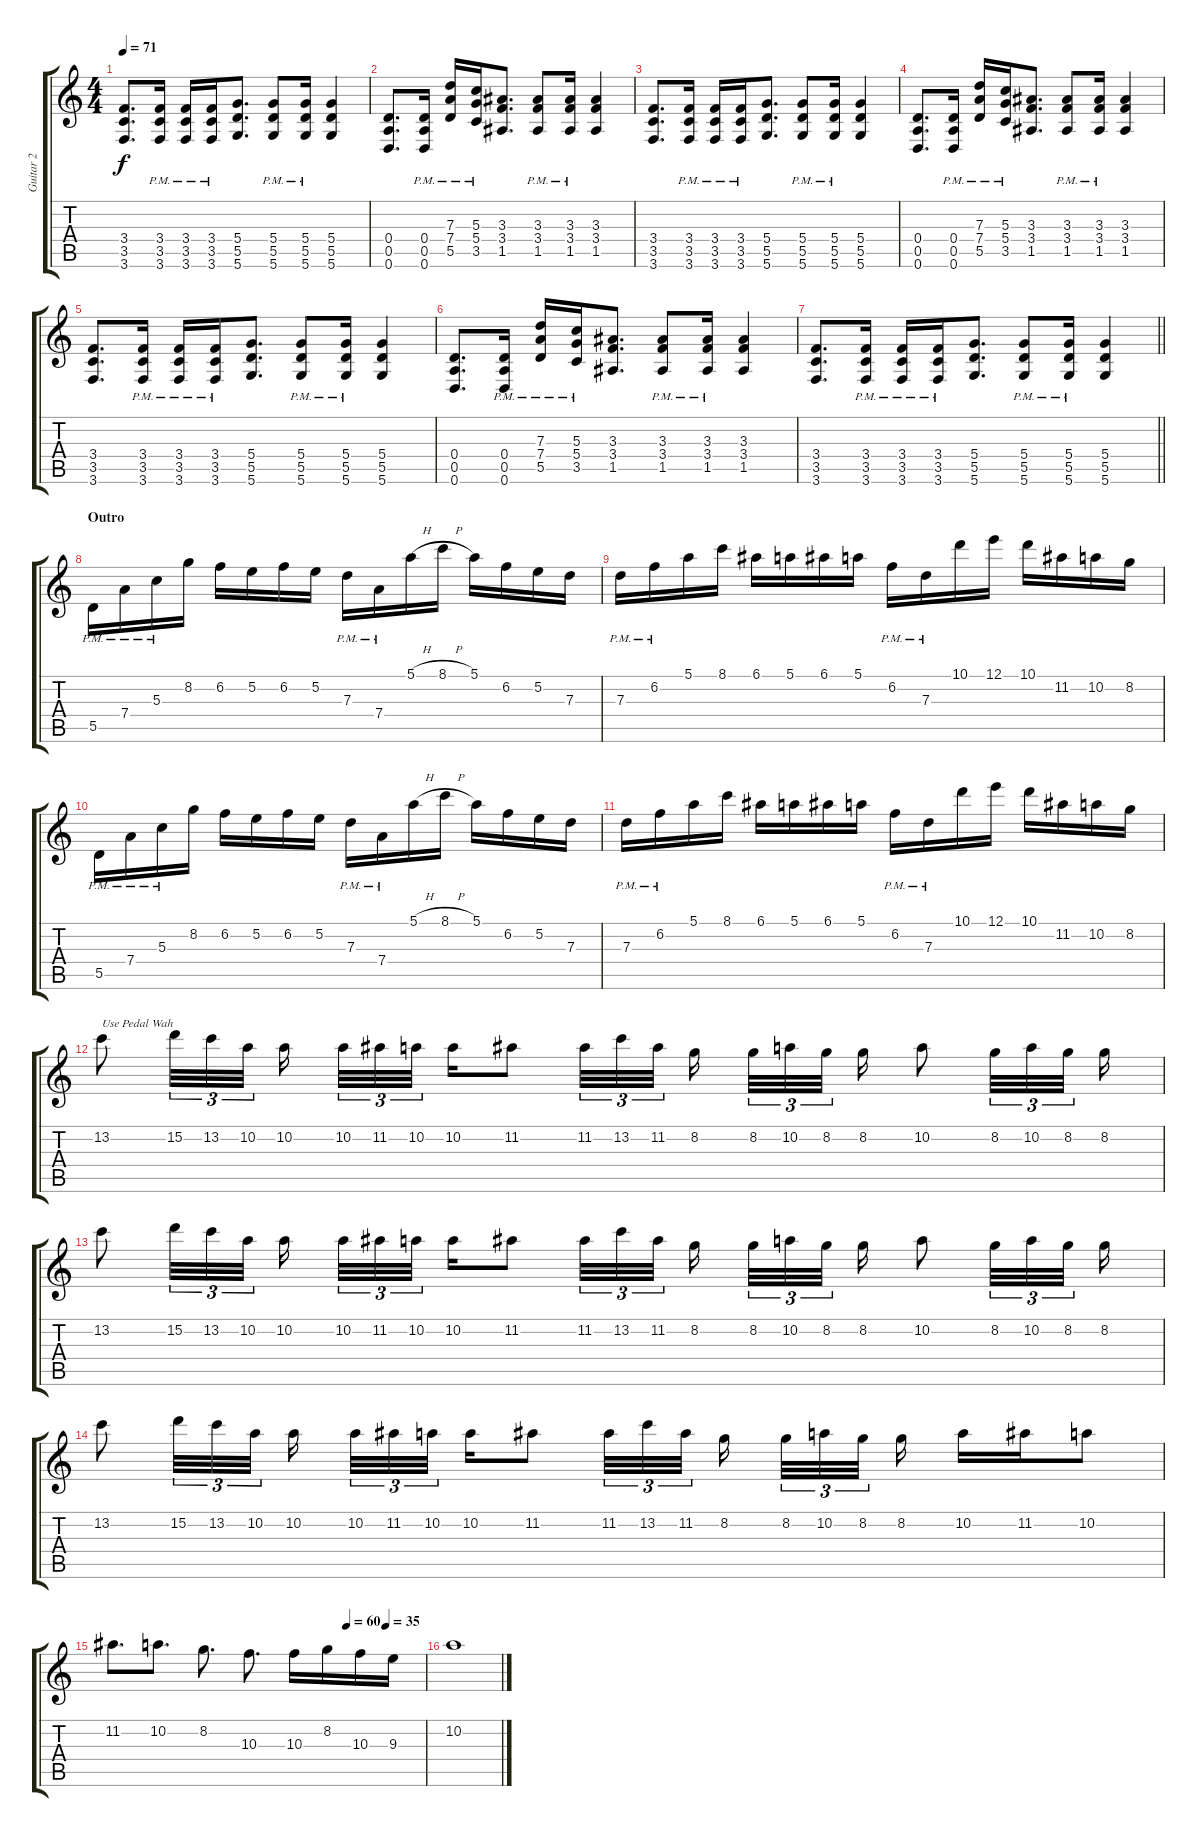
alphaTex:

\track ("Guitar 2" "Guitar 2") {instrument electricguitarjazz}
\staff {score tabs}
\tuning (E4 B3 G3 D3 A2 D2) {hide}
\ts (4 4)
\tempo 71
\clef g2
\ks c
(3.4 3.5 3.6).8{d dy f} (3.4{pm} 3.5{pm} 3.6{pm}).16 (3.4{pm} 3.5{pm} 3.6{pm}).16 (3.4{pm} 3.5{pm} 3.6{pm}).16 (5.4 5.5 5.6).8{d} (5.4{pm} 5.5{pm} 5.6{pm}).8 (5.4{pm} 5.5{pm} 5.6{pm}).16 (5.4 5.5 5.6).4 |
(0.4 0.5 0.6).8{d} (0.4{pm} 0.5{pm} 0.6{pm}).16 (7.3{pm} 7.4{pm} 5.5{pm}).16 (5.3{pm} 5.4{pm} 3.5{pm}).16 (3.3 3.4 1.5).8{d} (3.3{pm} 3.4{pm} 1.5{pm}).8 (3.3{pm} 3.4{pm} 1.5{pm}).16 (3.3 3.4 1.5).4 |
(3.4 3.5 3.6).8{d} (3.4{pm} 3.5{pm} 3.6{pm}).16 (3.4{pm} 3.5{pm} 3.6{pm}).16 (3.4{pm} 3.5{pm} 3.6{pm}).16 (5.4 5.5 5.6).8{d} (5.4{pm} 5.5{pm} 5.6{pm}).8 (5.4{pm} 5.5{pm} 5.6{pm}).16 (5.4 5.5 5.6).4 |
(0.4 0.5 0.6).8{d} (0.4{pm} 0.5{pm} 0.6{pm}).16 (7.3{pm} 7.4{pm} 5.5{pm}).16 (5.3{pm} 5.4{pm} 3.5{pm}).16 (3.3 3.4 1.5).8{d} (3.3{pm} 3.4{pm} 1.5{pm}).8 (3.3{pm} 3.4{pm} 1.5{pm}).16 (3.3 3.4 1.5).4 |
(3.4 3.5 3.6).8{d} (3.4{pm} 3.5{pm} 3.6{pm}).16 (3.4{pm} 3.5{pm} 3.6{pm}).16 (3.4{pm} 3.5{pm} 3.6{pm}).16 (5.4 5.5 5.6).8{d} (5.4{pm} 5.5{pm} 5.6{pm}).8 (5.4{pm} 5.5{pm} 5.6{pm}).16 (5.4 5.5 5.6).4 |
(0.4 0.5 0.6).8{d} (0.4{pm} 0.5{pm} 0.6{pm}).16 (7.3{pm} 7.4{pm} 5.5{pm}).16 (5.3{pm} 5.4{pm} 3.5{pm}).16 (3.3 3.4 1.5).8{d} (3.3{pm} 3.4{pm} 1.5{pm}).8 (3.3{pm} 3.4{pm} 1.5{pm}).16 (3.3 3.4 1.5).4 |
\barLineRight lightlight
(3.4 3.5 3.6).8{d} (3.4{pm} 3.5{pm} 3.6{pm}).16 (3.4{pm} 3.5{pm} 3.6{pm}).16 (3.4{pm} 3.5{pm} 3.6{pm}).16 (5.4 5.5 5.6).8{d} (5.4{pm} 5.5{pm} 5.6{pm}).8 (5.4{pm} 5.5{pm} 5.6{pm}).16 (5.4 5.5 5.6).4 |
\section ("" "Outro")
5.5{pm}.16{volume 15 instrument overdrivenguitar} 7.4{pm}.16 5.3{pm}.16 8.2.16 6.2.16 5.2.16 6.2.16 5.2.16 7.3{pm}.16 7.4{pm}.16 5.1{h}.16 8.1{h}.16 5.1.16 6.2.16 5.2.16 7.3.16 |
7.3{pm}.16 6.2{pm}.16 5.1.16 8.1.16 6.1.16 5.1.16 6.1.16 5.1.16 6.2{pm}.16 7.3{pm}.16 10.1.16 12.1.16 10.1.16 11.2.16 10.2.16 8.2.16 |
5.5{pm}.16 7.4{pm}.16 5.3{pm}.16 8.2.16 6.2.16 5.2.16 6.2.16 5.2.16 7.3{pm}.16 7.4{pm}.16 5.1{h}.16 8.1{h}.16 5.1.16 6.2.16 5.2.16 7.3.16 |
7.3{pm}.16 6.2{pm}.16 5.1.16 8.1.16 6.1.16 5.1.16 6.1.16 5.1.16 6.2{pm}.16 7.3{pm}.16 10.1.16 12.1.16 10.1.16 11.2.16 10.2.16 8.2.16 |
13.2.8{txt "Use Pedal Wah"} 15.2.32{tu (3 2)} 13.2.32{tu (3 2)} 10.2.32{tu (3 2) beam splitsecondary} 10.2.16 10.2.32{tu (3 2)} 11.2.32{tu (3 2)} 10.2.32{tu (3 2) beam splitsecondary} 10.2.16 11.2.8 11.2.32{tu (3 2)} 13.2.32{tu (3 2)} 11.2.32{tu (3 2) beam splitsecondary} 8.2.16{beam splitsecondary} 8.2.32{tu (3 2)} 10.2.32{tu (3 2)} 8.2.32{tu (3 2) beam splitsecondary} 8.2.16 10.2.8 8.2.32{tu (3 2)} 10.2.32{tu (3 2)} 8.2.32{tu (3 2) beam splitsecondary} 8.2.16 |
13.2.8 15.2.32{tu (3 2)} 13.2.32{tu (3 2)} 10.2.32{tu (3 2) beam splitsecondary} 10.2.16 10.2.32{tu (3 2)} 11.2.32{tu (3 2)} 10.2.32{tu (3 2) beam splitsecondary} 10.2.16 11.2.8 11.2.32{tu (3 2)} 13.2.32{tu (3 2)} 11.2.32{tu (3 2) beam splitsecondary} 8.2.16{beam splitsecondary} 8.2.32{tu (3 2)} 10.2.32{tu (3 2)} 8.2.32{tu (3 2) beam splitsecondary} 8.2.16 10.2.8 8.2.32{tu (3 2)} 10.2.32{tu (3 2)} 8.2.32{tu (3 2) beam splitsecondary} 8.2.16 |
13.2.8 15.2.32{tu (3 2)} 13.2.32{tu (3 2)} 10.2.32{tu (3 2) beam splitsecondary} 10.2.16 10.2.32{tu (3 2)} 11.2.32{tu (3 2)} 10.2.32{tu (3 2) beam splitsecondary} 10.2.16 11.2.8 11.2.32{tu (3 2)} 13.2.32{tu (3 2)} 11.2.32{tu (3 2) beam splitsecondary} 8.2.16{beam splitsecondary} 8.2.32{tu (3 2)} 10.2.32{tu (3 2)} 8.2.32{tu (3 2) beam splitsecondary} 8.2.16 10.2.16 11.2.16 10.2.8 |
\tempo (60 0.75)
\tempo (35 0.875)
11.2.8{d} 10.2.8{d} 8.2.8{d} 10.3.8{d} 10.3.16 8.2.16 10.3.16 9.3.16 |
10.2.1{volume 0}
